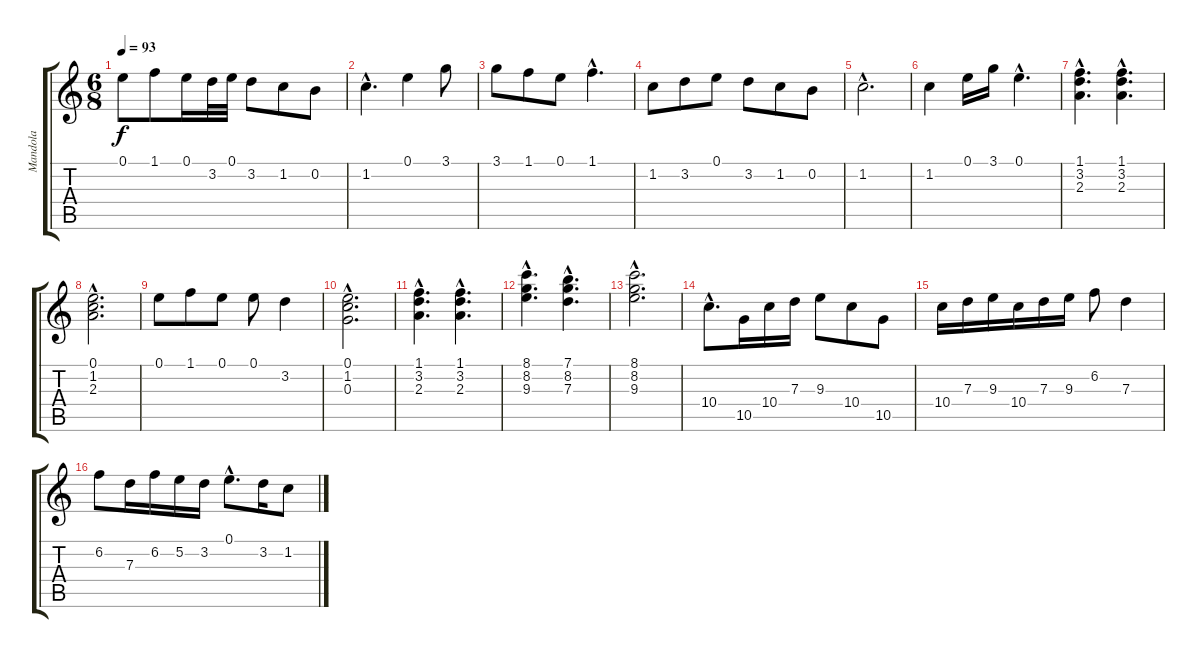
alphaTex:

\track ("Mandola" "Mandola") {instrument banjo}
\staff {score tabs}
\tuning (E4 B3 G3 D3 A2 E2) {hide}
\displaytranspose 12
\ts (6 8)
\tempo 93
\clef g2
\ks c
0.1.8{dy f} 1.1.8 0.1.16 3.2.32 0.1.32 3.2.8 1.2.8 0.2.8 |
1.2{hac}.4{d} 0.1.4 3.1.8 |
3.1.8 1.1.8 0.1.8 1.1{hac}.4{d} |
1.2.8 3.2.8 0.1.8 3.2.8 1.2.8 0.2.8 |
1.2{hac}.2{d} |
1.2.4 0.1.16 3.1.16 0.1{hac}.4{d} |
(1.1{hac} 3.2{hac} 2.3{hac}).4{d} (1.1{hac} 3.2{hac} 2.3{hac}).4{d} |
(0.1{hac} 1.2{hac} 2.3{hac}).2{d} |
0.1.8 1.1.8 0.1.8 0.1.8 3.2.4 |
(0.1{hac} 1.2{hac} 0.3{hac}).2{d} |
(1.1{hac} 3.2{hac} 2.3{hac}).4{d} (1.1{hac} 3.2{hac} 2.3{hac}).4{d} |
(8.1{hac} 8.2{hac} 9.3{hac}).4{d} (7.1{hac} 8.2{hac} 7.3{hac}).4{d} |
(8.1{hac} 8.2{hac} 9.3{hac}).2{d} |
10.4{hac}.8{d} 10.5.16 10.4.16 7.3.16 9.3.8 10.4.8 10.5.8 |
10.4.16 7.3.16 9.3.16 10.4.16 7.3.16 9.3.16 6.2.8 7.3.4 |
6.2.8 7.3.16 6.2.16 5.2.16 3.2.16 0.1{hac}.8{d} 3.2.16 1.2.8
